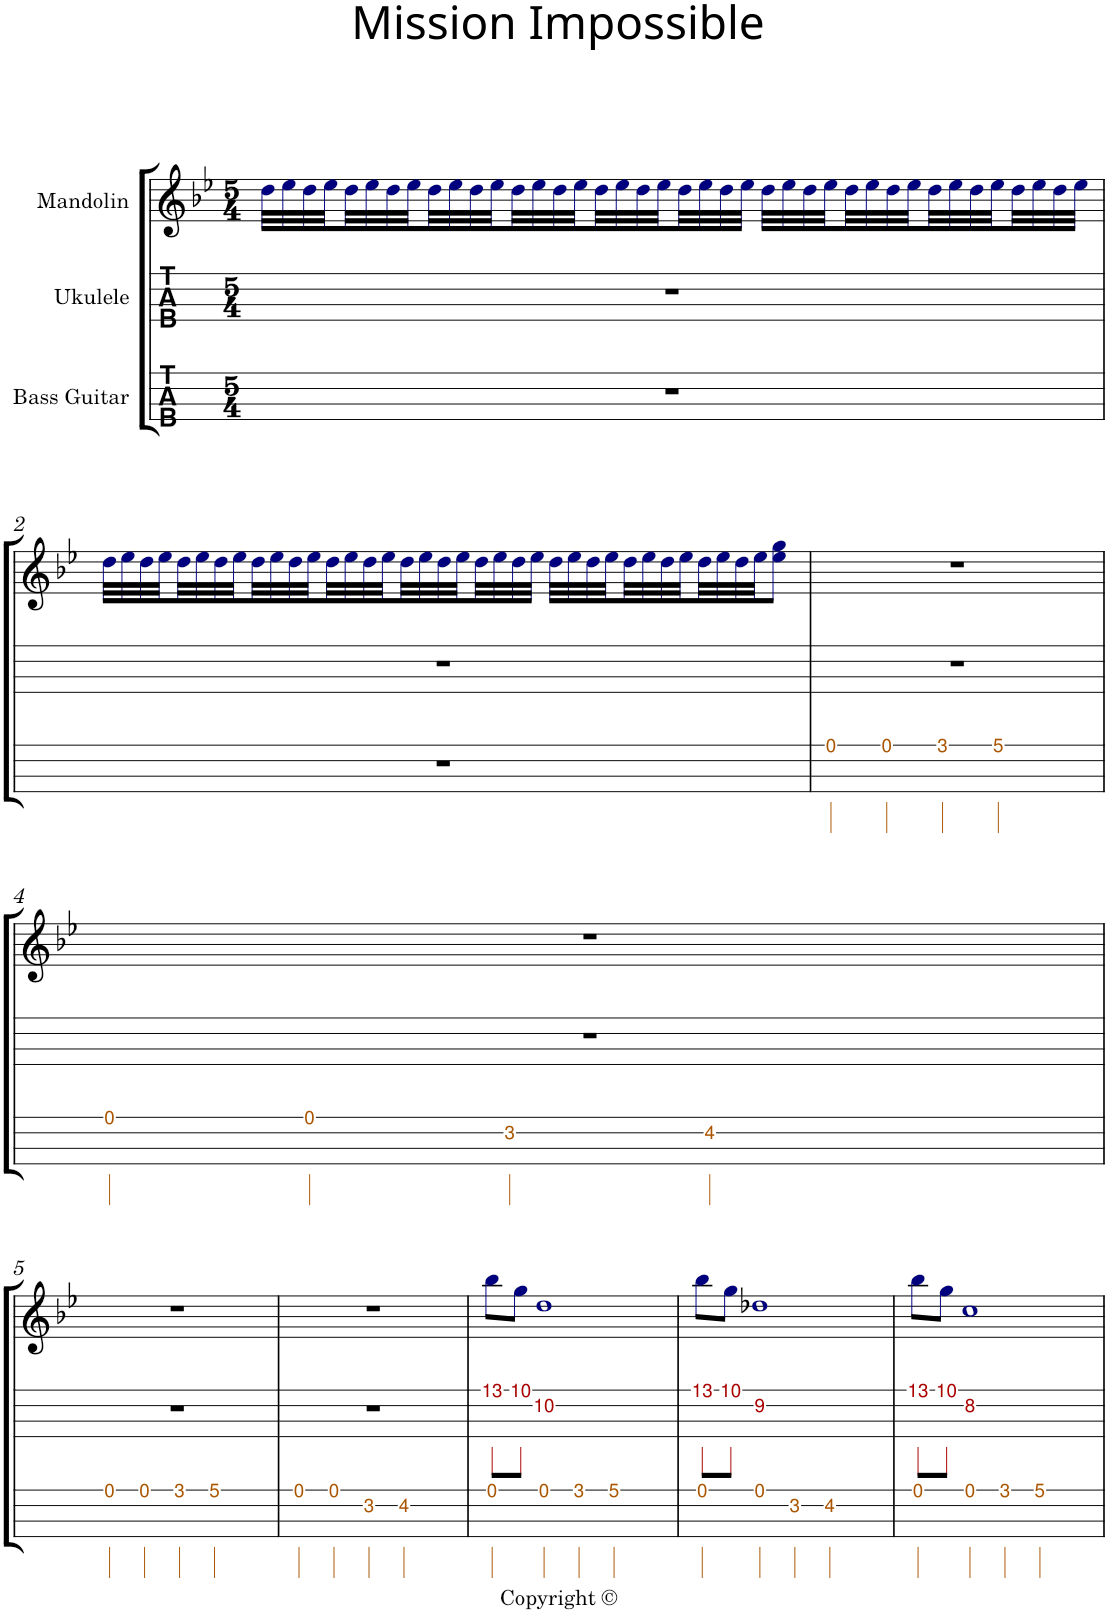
**kern	**kern	**kern
*part3	*part2	*part1
*staff3	*staff2	*staff1
*I"Bass Guitar	*I"Ukulele	*I"Mandolin
*stria4	*stria4	*
*	*	*clefG2
*k[b-e-]	*k[b-e-]	*k[b-e-]
*g:	*g:	*g:
*M5/4	*M5/4	*M5/4
=1	=1	=1
4%5r	4%5r	32ddi\LLL
.	.	32ee-i\
.	.	32ddi\
.	.	32ee-i\JJ
.	.	32ddi\LL
.	.	32ee-i\
.	.	32ddi\
.	.	32ee-i\JJ
.	.	32ddi\LL
.	.	32ee-i\
.	.	32ddi\
.	.	32ee-i\JJ
.	.	32ddi\LL
.	.	32ee-i\
.	.	32ddi\
.	.	32ee-i\JJ
.	.	32ddi\LL
.	.	32ee-i\
.	.	32ddi\
.	.	32ee-i\JJ
.	.	32ddi\LL
.	.	32ee-i\
.	.	32ddi\
.	.	32ee-i\JJJ
.	.	32ddi\LLL
.	.	32ee-i\
.	.	32ddi\
.	.	32ee-i\JJ
.	.	32ddi\LL
.	.	32ee-i\
.	.	32ddi\
.	.	32ee-i\JJ
.	.	32ddi\LL
.	.	32ee-i\
.	.	32ddi\
.	.	32ee-i\JJ
.	.	32ddi\LL
.	.	32ee-i\
.	.	32ddi\
.	.	32ee-i\JJJ
!!LO:LB:g=z
=2	=2	=2
4%5r	4%5r	32ddi\LLL
.	.	32ee-i\
.	.	32ddi\
.	.	32ee-i\JJ
.	.	32ddi\LL
.	.	32ee-i\
.	.	32ddi\
.	.	32ee-i\JJ
.	.	32ddi\LL
.	.	32ee-i\
.	.	32ddi\
.	.	32ee-i\JJ
.	.	32ddi\LL
.	.	32ee-i\
.	.	32ddi\
.	.	32ee-i\JJ
.	.	32ddi\LL
.	.	32ee-i\
.	.	32ddi\
.	.	32ee-i\JJ
.	.	32ddi\LL
.	.	32ee-i\
.	.	32ddi\
.	.	32ee-i\JJJ
.	.	32ddi\LLL
.	.	32ee-i\
.	.	32ddi\
.	.	32ee-i\JJ
.	.	32ddi\LL
.	.	32ee-i\
.	.	32ddi\
.	.	32ee-i\JJ
.	.	32ddi\LL
.	.	32ee-i\
.	.	32ddi\
.	.	32ee-i\JJ
.	.	8ee-i\ 8ggi\J
=3	=3	=3
4GGj\	4%5r	4%5r
4GGj\	.	.
4BB-j\	.	.
4Cj\	.	.
4ryy	.	.
!!LO:LB:g=z
=4	=4	=4
4GGj\	4%5r	4%5r
4GGj\	.	.
4FFj\	.	.
4FF#j\	.	.
4ryy	.	.
!!LO:LB:g=z
=5	=5	=5
4GGj\	4%5r	4%5r
4GGj\	.	.
4BB-j\	.	.
4Cj\	.	.
4ryy	.	.
=6	=6	=6
4GGj\	4%5r	4%5r
4GGj\	.	.
4FFj\	.	.
4FF#j\	.	.
4ryy	.	.
=7	=7	=7
4GGj\	8bb-Z\L	8bb-i\L
.	8ggZ\J	8ggi\J
4GGj\	1ddZ	1ddi
4BB-j\	.	.
4Cj\	.	.
4ryy	.	.
=8	=8	=8
4GGj\	8bb-Z\L	8bb-i\L
.	8ggZ\J	8ggi\J
4GGj\	1dd-Z	1dd-Xi
4FFj\	.	.
4FF#j\	.	.
4ryy	.	.
=9	=9	=9
4GGj\	8bb-Z\L	8bb-i\L
.	8ggZ\J	8ggi\J
4GGj\	1ccZ	1cci
4BB-j\	.	.
4Cj\	.	.
4ryy	.	.
=	=	=
*-	*-	*-
